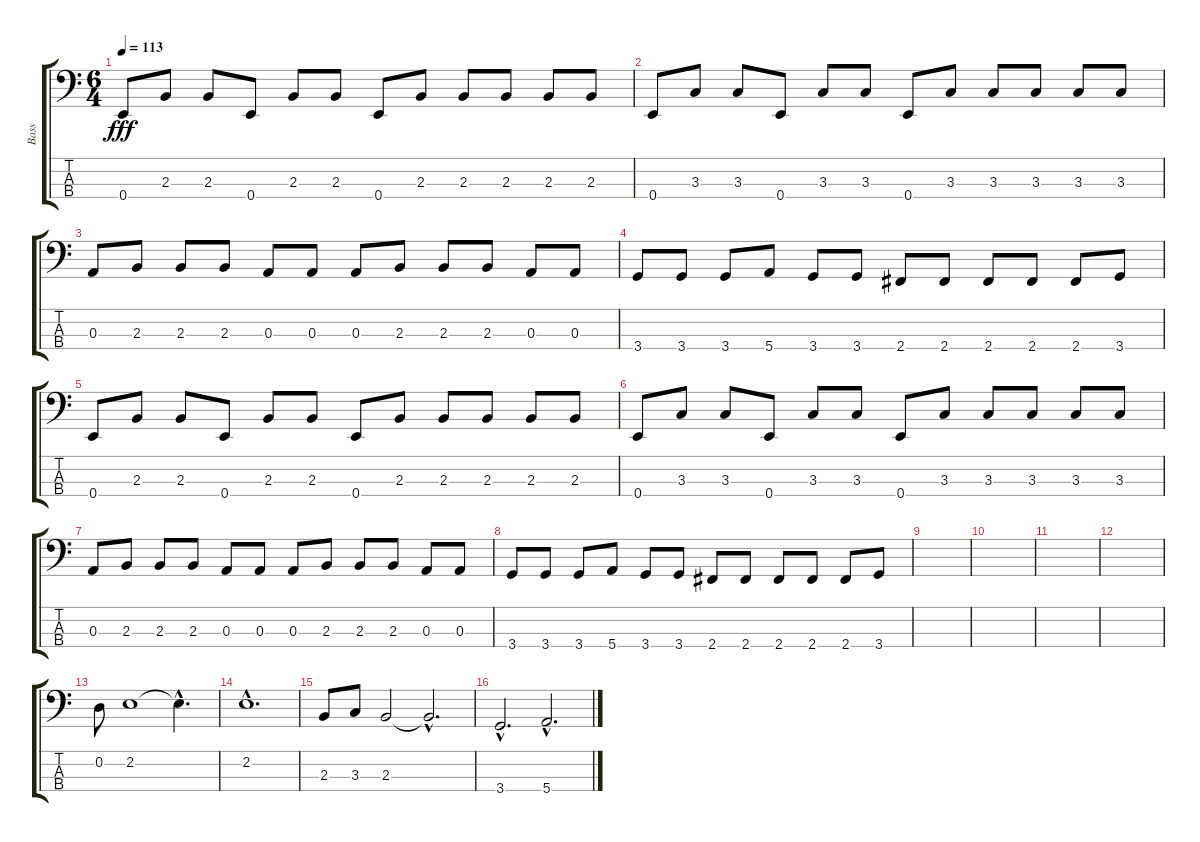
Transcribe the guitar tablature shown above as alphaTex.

\track ("Bass" "Bass") {instrument electricbassfinger}
\staff {score tabs}
\tuning (G2 D2 A1 E1) {hide}
\ts (6 4)
\tempo 113
\clef f4
\ks c
0.4.8{dy fff} 2.3.8 2.3.8 0.4.8 2.3.8 2.3.8 0.4.8 2.3.8 2.3.8 2.3.8 2.3.8 2.3.8 |
0.4.8 3.3.8 3.3.8 0.4.8 3.3.8 3.3.8 0.4.8 3.3.8 3.3.8 3.3.8 3.3.8 3.3.8 |
0.3.8 2.3.8 2.3.8 2.3.8 0.3.8 0.3.8 0.3.8 2.3.8 2.3.8 2.3.8 0.3.8 0.3.8 |
3.4.8 3.4.8 3.4.8 5.4.8 3.4.8 3.4.8 2.4.8 2.4.8 2.4.8 2.4.8 2.4.8 3.4.8 |
0.4.8 2.3.8 2.3.8 0.4.8 2.3.8 2.3.8 0.4.8 2.3.8 2.3.8 2.3.8 2.3.8 2.3.8 |
0.4.8 3.3.8 3.3.8 0.4.8 3.3.8 3.3.8 0.4.8 3.3.8 3.3.8 3.3.8 3.3.8 3.3.8 |
0.3.8 2.3.8 2.3.8 2.3.8 0.3.8 0.3.8 0.3.8 2.3.8 2.3.8 2.3.8 0.3.8 0.3.8 |
3.4.8 3.4.8 3.4.8 5.4.8 3.4.8 3.4.8 2.4.8 2.4.8 2.4.8 2.4.8 2.4.8 3.4.8 |
|
|
|
|
0.2.8 2.2.1 2.2{hac t}.4{d} |
2.2{hac}.1{d} |
2.3.8 3.3.8 2.3.2 2.3{hac t}.2{d} |
3.4{hac}.2{d} 5.4{hac}.2{d}
